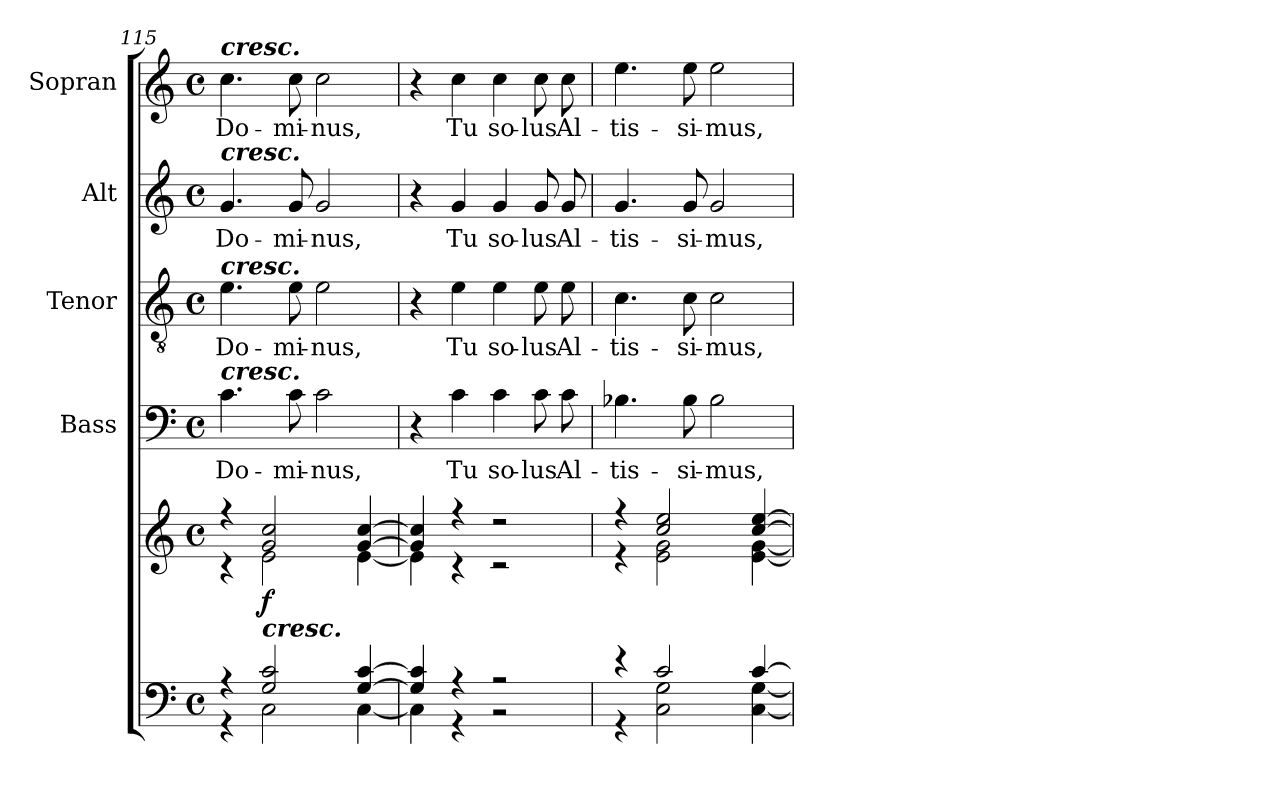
**kern	**kern	**dynam	**kern	**text	**kern	**text	**kern	**text	**kern	**text
*part5	*part5	*part5	*part4	*part4	*part3	*part3	*part2	*part2	*part1	*part1
*staff6	*staff5	*staff5/6	*staff4	*staff4	*staff3	*staff3	*staff2	*staff2	*staff1	*staff1
*	*	*	*I"Bass	*	*I"Tenor	*	*I"Alt	*	*I"Sopran	*
*	*	*	*I'B.	*	*I'T.	*	*I'A.	*	*I'S.	*
*clefF4	*clefG2	*	*clefF4	*	*clefGv2	*	*clefG2	*	*clefG2	*
*k[]	*k[]	*	*k[]	*	*k[]	*	*k[]	*	*k[]	*
*C:	*C:	*	*C:	*	*C:	*	*C:	*	*C:	*
*M4/4	*M4/4	*	*M4/4	*	*M4/4	*	*M4/4	*	*M4/4	*
*met(c)	*met(c)	*	*met(c)	*	*met(c)	*	*met(c)	*	*met(c)	*
=115	=115	=115	=115	=115	=115	=115	=115	=115	=115	=115
*^	*^	*	*	*	*	*	*	*	*	*
!	!	!	!	!	!	!	!	!	!	!	!LO:TX:a:Bi:t=cresc.	!
!	!	!	!	!	!	!	!	!	!LO:TX:a:Bi:t=cresc.	!	!	!
!	!	!	!	!	!	!	!LO:TX:a:Bi:t=cresc.	!	!	!	!	!
!	!	!	!	!	!LO:TX:a:Bi:t=cresc.	!	!	!	!	!	!	!
!	!	!	!	!	!	!LO:LY:b	!	!LO:LY:b	!	!LO:LY:b	!	!LO:LY:b
4r	4r	4r	4r	.	4.c\	Do-	4.e\	Do-	4.g/	Do-	4.cc\	Do-
!	!	!LO:TX:b:Bi:t=cresc.	!	!	!	!	!	!	!	!	!	!
!	!	!	!	!LO:DY:b	!	!	!	!	!	!	!	!
2G/ 2c/	2C\	2g/ 2cc/	2e\	f	.	.	.	.	.	.	.	.
!	!	!	!	!	!	!LO:LY:b	!	!LO:LY:b	!	!LO:LY:b	!	!LO:LY:b
.	.	.	.	.	8c\	-mi-	8e\	-mi-	8g/	-mi-	8cc\	-mi-
!	!	!	!	!	!	!LO:LY:b	!	!LO:LY:b	!	!LO:LY:b	!	!LO:LY:b
.	.	.	.	.	2c\	-nus,	2e\	-nus,	2g/	-nus,	2cc\	-nus,
[>4G/ [>4c/	[<4C\	[>4g/ [>4cc/	[<4e\	.	.	.	.	.	.	.	.	.
!!LO:PB:g=z
=116	=116	=116	=116	=116	=116	=116	=116	=116	=116	=116	=116	=116
4G/] 4c/]	4C\]	4g/] 4cc/]	4e\]	.	4r	.	4r	.	4r	.	4r	.
!	!	!	!	!	!	!LO:LY:b	!	!LO:LY:b	!	!LO:LY:b	!	!LO:LY:b
4r	4r	4r	4r	.	4c\	Tu	4e\	Tu	4g/	Tu	4cc\	Tu
!	!	!	!	!	!	!LO:LY:b	!	!LO:LY:b	!	!LO:LY:b	!	!LO:LY:b
2r	2r	2r	2r	.	4c\	so-	4e\	so-	4g/	so-	4cc\	so-
!	!	!	!	!	!	!LO:LY:b	!	!LO:LY:b	!	!LO:LY:b	!	!LO:LY:b
.	.	.	.	.	8c\	-lus	8e\	-lus	8g/	-lus	8cc\	-lus
!	!	!	!	!	!	!LO:LY:b	!	!LO:LY:b	!	!LO:LY:b	!	!LO:LY:b
.	.	.	.	.	8c\	Al-	8e\	Al-	8g/	Al-	8cc\	Al-
=117	=117	=117	=117	=117	=117	=117	=117	=117	=117	=117	=117	=117
!	!	!	!	!	!	!LO:LY:b	!	!LO:LY:b	!	!LO:LY:b	!	!LO:LY:b
4r	4r	4r	4r	.	4.B-X\	-tis-	4.c\	-tis-	4.g/	-tis-	4.ee\	-tis-
2c/	2C\ 2G\	2cc/ 2ee/	2e\ 2g\	.	.	.	.	.	.	.	.	.
!	!	!	!	!	!	!LO:LY:b	!	!LO:LY:b	!	!LO:LY:b	!	!LO:LY:b
.	.	.	.	.	8B-\	-si-	8c\	-si-	8g/	-si-	8ee\	-si-
!	!	!	!	!	!	!LO:LY:b	!	!LO:LY:b	!	!LO:LY:b	!	!LO:LY:b
.	.	.	.	.	2B-\	-mus,	2c\	-mus,	2g/	-mus,	2ee\	-mus,
[>4c/	[<4C\ [<4G\	[>4cc/ [>4ee/	[<4e\ [<4g\	.	.	.	.	.	.	.	.	.
*v	*v	*	*	*	*	*	*	*	*	*	*	*
*	*v	*v	*	*	*	*	*	*	*	*	*
=	=	=	=	=	=	=	=	=	=	=
*-	*-	*-	*-	*-	*-	*-	*-	*-	*-	*-
